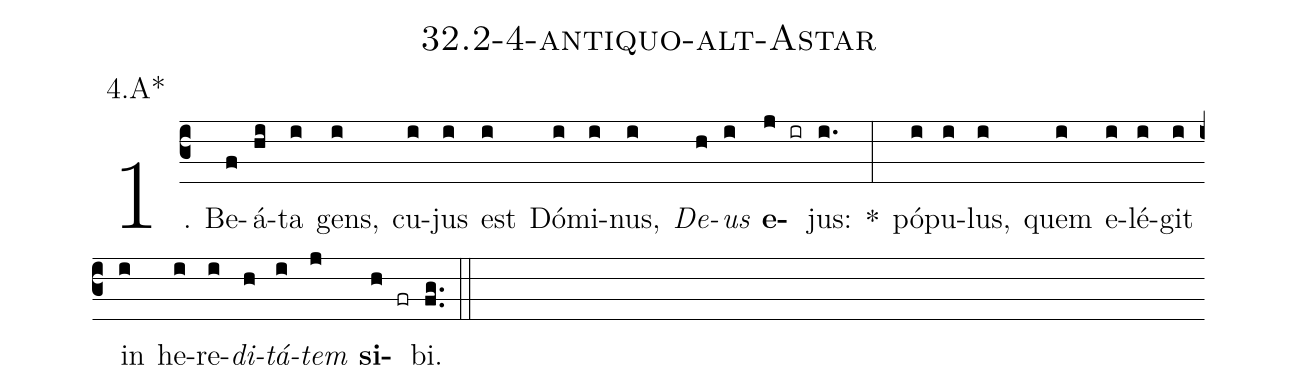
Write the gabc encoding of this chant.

name: 32.2-4-antiquo-alt-Astar;
annotation: 4.A*;
%%
(c3)1. Be(f)á(hi)ta(i) gens,(i) cu(i)jus(i) est(i) Dó(i)mi(i)nus,(i) <i>De</i>(h)<i>us</i>(i) <b>e</b>(j ir)jus:(i.) *(:) pó(i)pu(i)lus,(i) quem(i) e(i)lé(i)git(i) in(i) he(i)re(i)<i>di</i>(h)<i>tá</i>(i)<i>tem</i>(j) <b>si</b>(h fr)bi.(fg..) (::)
